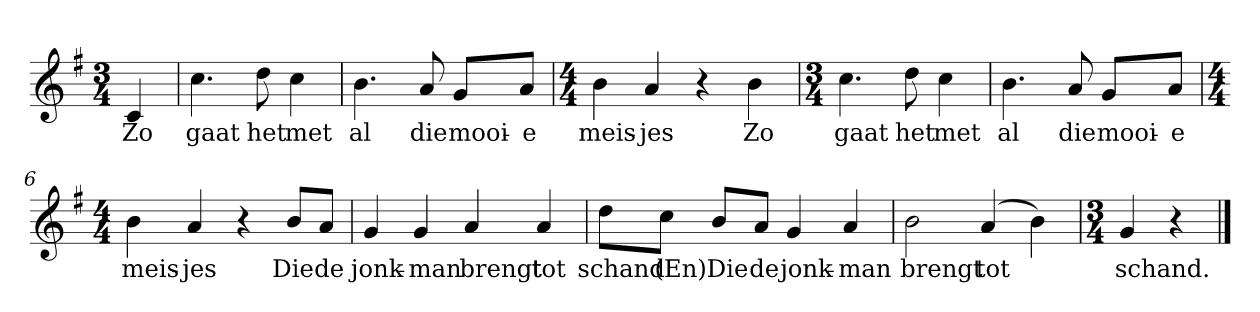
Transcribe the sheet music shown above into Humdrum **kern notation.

**kern	**text
*part1	*part1
*staff1	*staff1
*clefG2	*
*k[f#]	*
*G:	*
*M3/4	*
*MM120	*
=	=
4c	Zo
=1	=1
4.cc	gaat
8dd	het
4cc	met
=2	=2
4.b	al
8a	die
8g/L	mooi-
8a/J	-e
=3	=3
*M4/4	*
4b	meis-
4a	-jes
4r	.
4b	Zo
=4	=4
*M3/4	*
4.cc	gaat
8dd	het
4cc	met
=5	=5
4.b	al
8a	die
8g/L	mooi-
8a/J	-e
=6	=6
*M4/4	*
4b	meis-
4a	-jes
4r	.
8b/L	Die
8a/J	de
=7	=7
4g	jonk-
4g	-man
4a	brengt
4a	tot
=8	=8
8dd\L	schand
8cc\J	(En)
8b/L	Die
8a/J	de
4g	jonk-
4a	-man
=9	=9
2b	brengt
(4a	tot
4b)	.
=10	=10
*M3/4	*
4g	schand.
4r	.
==	==
*-	*-
